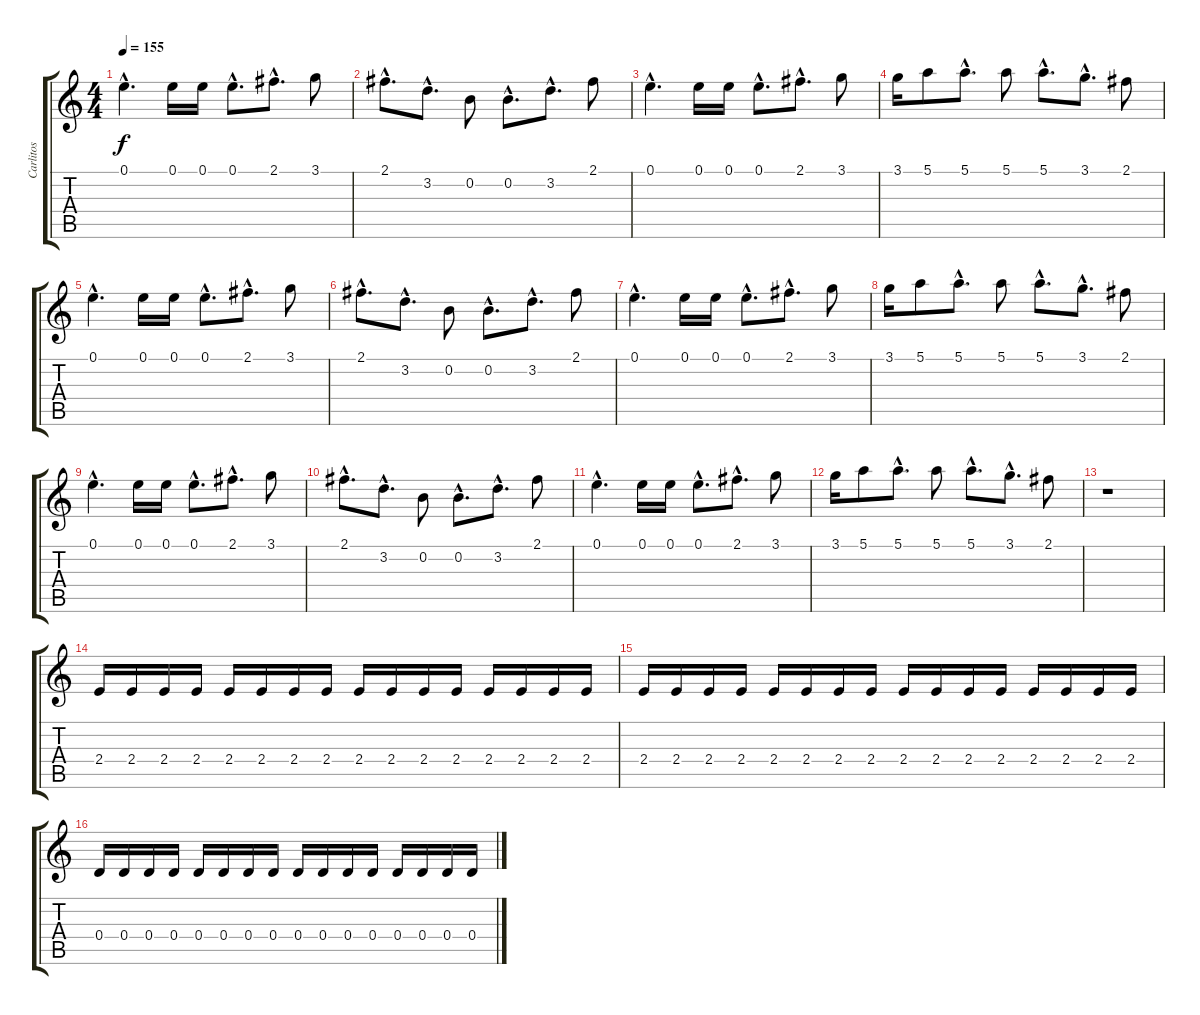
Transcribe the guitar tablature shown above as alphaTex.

\track ("Carlitos" "Carlitos") {instrument overdrivenguitar}
\staff {score tabs}
\tuning (E4 B3 G3 D3 A2 E2) {hide}
\ts (4 4)
\tempo 155
\clef g2
\ks c
0.1{hac}.4{d dy f balance 8} 0.1.16 0.1.16 0.1{hac}.8{d} 2.1{hac}.8{d} 3.1.8 |
2.1{hac}.8{d} 3.2{hac}.8{d} 0.2.8 0.2{hac}.8{d} 3.2{hac}.8{d} 2.1.8 |
0.1{hac}.4{d} 0.1.16 0.1.16 0.1{hac}.8{d} 2.1{hac}.8{d} 3.1.8 |
3.1.16 5.1.8 5.1{hac}.8{d} 5.1.8 5.1{hac}.8{d} 3.1{hac}.8{d} 2.1.8 |
0.1{hac}.4{d} 0.1.16 0.1.16 0.1{hac}.8{d} 2.1{hac}.8{d} 3.1.8 |
2.1{hac}.8{d} 3.2{hac}.8{d} 0.2.8 0.2{hac}.8{d} 3.2{hac}.8{d} 2.1.8 |
0.1{hac}.4{d} 0.1.16 0.1.16 0.1{hac}.8{d} 2.1{hac}.8{d} 3.1.8 |
3.1.16 5.1.8 5.1{hac}.8{d} 5.1.8 5.1{hac}.8{d} 3.1{hac}.8{d} 2.1.8 |
0.1{hac}.4{d} 0.1.16 0.1.16 0.1{hac}.8{d} 2.1{hac}.8{d} 3.1.8 |
2.1{hac}.8{d} 3.2{hac}.8{d} 0.2.8 0.2{hac}.8{d} 3.2{hac}.8{d} 2.1.8 |
0.1{hac}.4{d} 0.1.16 0.1.16 0.1{hac}.8{d} 2.1{hac}.8{d} 3.1.8 |
3.1.16 5.1.8 5.1{hac}.8{d} 5.1.8 5.1{hac}.8{d} 3.1{hac}.8{d} 2.1.8 |
r.1{balance 13} |
2.4.16 2.4.16 2.4.16 2.4.16 2.4.16 2.4.16 2.4.16 2.4.16 2.4.16 2.4.16 2.4.16 2.4.16 2.4.16 2.4.16 2.4.16 2.4.16 |
2.4.16 2.4.16 2.4.16 2.4.16 2.4.16 2.4.16 2.4.16 2.4.16 2.4.16 2.4.16 2.4.16 2.4.16 2.4.16 2.4.16 2.4.16 2.4.16 |
0.4.16 0.4.16 0.4.16 0.4.16 0.4.16 0.4.16 0.4.16 0.4.16 0.4.16 0.4.16 0.4.16 0.4.16 0.4.16 0.4.16 0.4.16 0.4.16
